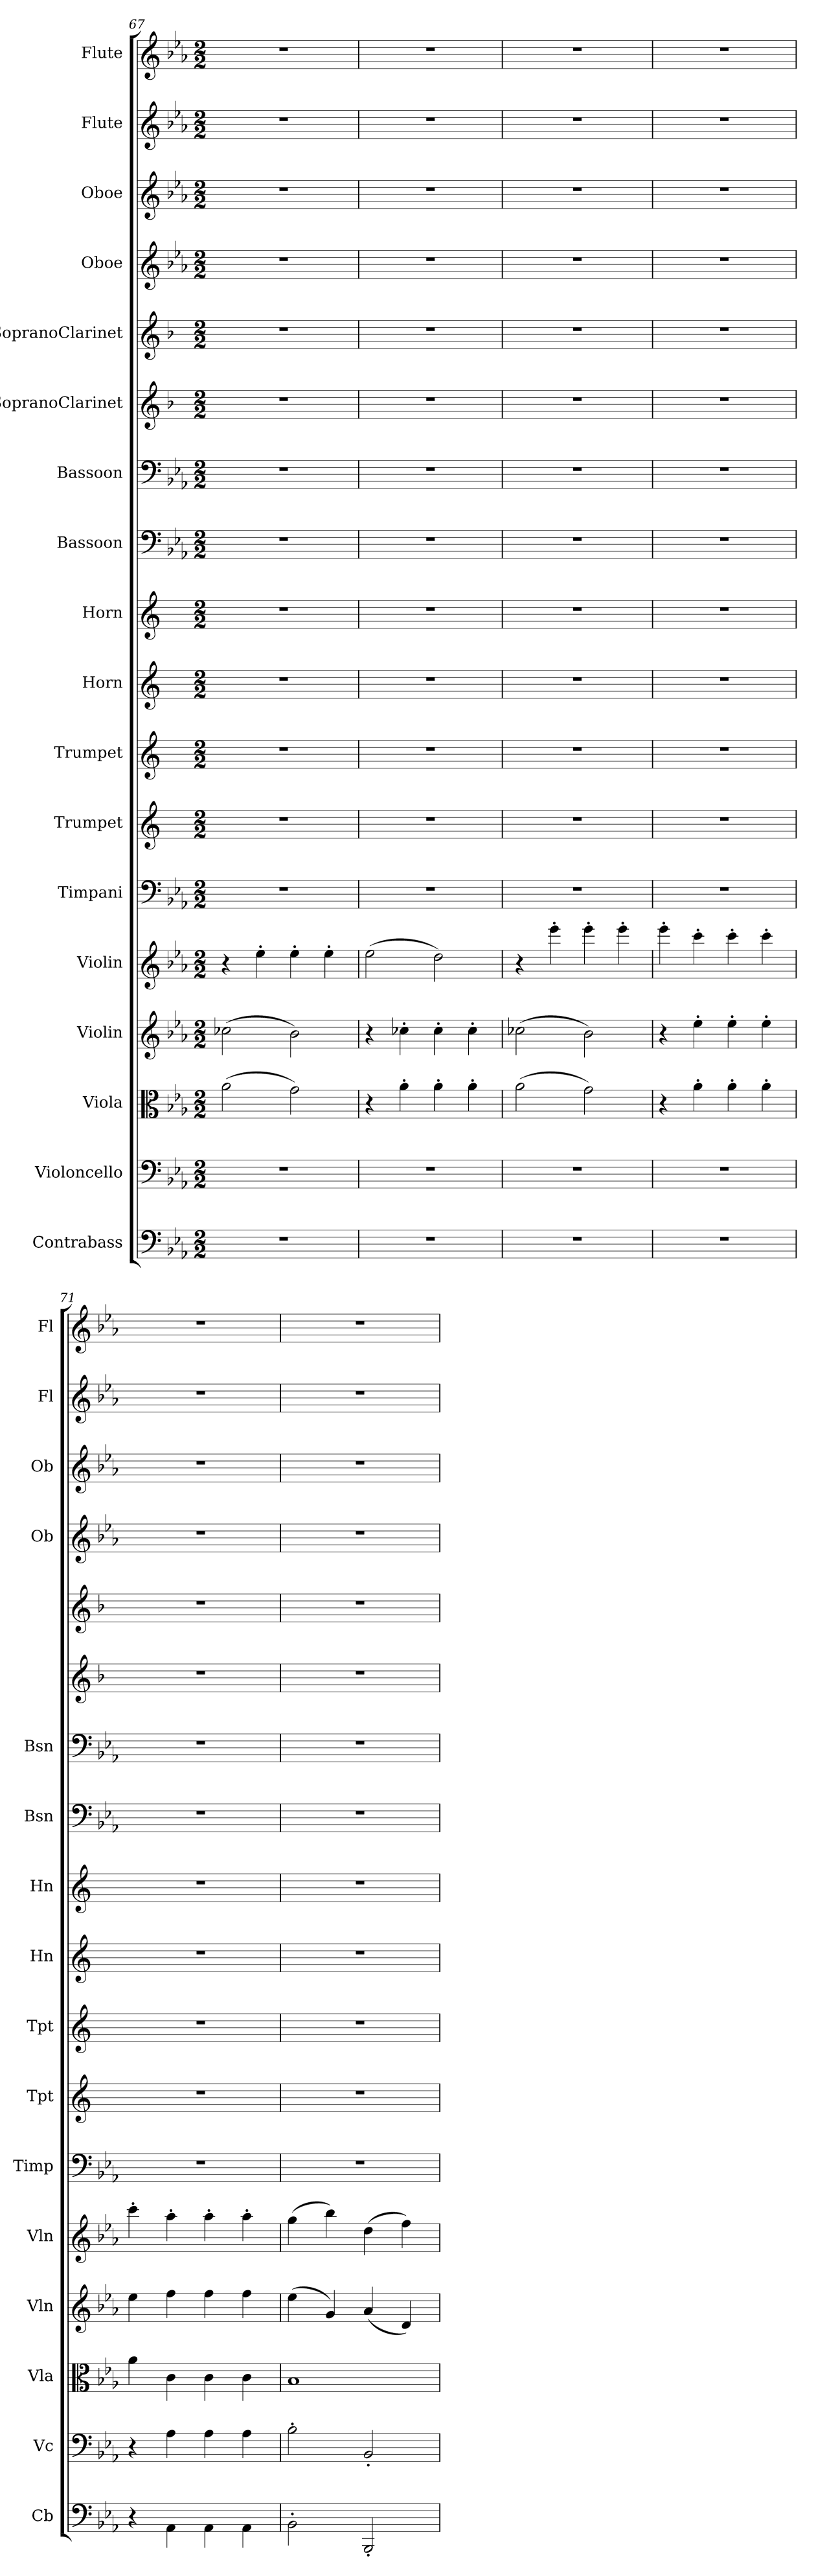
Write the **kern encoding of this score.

**kern	**kern	**kern	**kern	**kern	**kern	**kern	**kern	**kern	**kern	**kern	**kern	**kern	**kern	**kern	**kern	**kern	**kern
*part18	*part17	*part16	*part15	*part14	*part13	*part12	*part11	*part10	*part9	*part8	*part7	*part6	*part5	*part4	*part3	*part2	*part1
*staff18	*staff17	*staff16	*staff15	*staff14	*staff13	*staff12	*staff11	*staff10	*staff9	*staff8	*staff7	*staff6	*staff5	*staff4	*staff3	*staff2	*staff1
*I"Contrabass	*I"Violoncello	*I"Viola	*I"Violin	*I"Violin	*I"Timpani	*I"Trumpet	*I"Trumpet	*I"Horn	*I"Horn	*I"Bassoon	*I"Bassoon	*I"SopranoClarinet	*I"SopranoClarinet	*I"Oboe	*I"Oboe	*I"Flute	*I"Flute
*I'Cb	*I'Vc	*I'Vla	*I'Vln	*I'Vln	*I'Timp	*I'Tpt	*I'Tpt	*I'Hn	*I'Hn	*I'Bsn	*I'Bsn	*	*	*I'Ob	*I'Ob	*I'Fl	*I'Fl
*clefF4	*clefF4	*clefC3	*clefG2	*clefG2	*clefF4	*clefG2	*clefG2	*clefG2	*clefG2	*clefF4	*clefF4	*clefG2	*clefG2	*clefG2	*clefG2	*clefG2	*clefG2
*k[b-e-a-]	*k[b-e-a-]	*k[b-e-a-]	*k[b-e-a-]	*k[b-e-a-]	*k[b-e-a-]	*k[]	*k[]	*k[]	*k[]	*k[b-e-a-]	*k[b-e-a-]	*k[b-]	*k[b-]	*k[b-e-a-]	*k[b-e-a-]	*k[b-e-a-]	*k[b-e-a-]
*M2/2	*M2/2	*M2/2	*M2/2	*M2/2	*M2/2	*M2/2	*M2/2	*M2/2	*M2/2	*M2/2	*M2/2	*M2/2	*M2/2	*M2/2	*M2/2	*M2/2	*M2/2
=67	=67	=67	=67	=67	=67	=67	=67	=67	=67	=67	=67	=67	=67	=67	=67	=67	=67
1r	1r	(2a-\	(2cc-X\	4r	1r	1r	1r	1r	1r	1r	1r	1r	1r	1r	1r	1r	1r
.	.	.	.	4ee-'\	.	.	.	.	.	.	.	.	.	.	.	.	.
.	.	2g\)	2b-\)	4ee-'\	.	.	.	.	.	.	.	.	.	.	.	.	.
.	.	.	.	4ee-'\	.	.	.	.	.	.	.	.	.	.	.	.	.
=68	=68	=68	=68	=68	=68	=68	=68	=68	=68	=68	=68	=68	=68	=68	=68	=68	=68
1r	1r	4r	4r	(2ee-\	1r	1r	1r	1r	1r	1r	1r	1r	1r	1r	1r	1r	1r
.	.	4a-'\	4cc-X'\	.	.	.	.	.	.	.	.	.	.	.	.	.	.
.	.	4a-'\	4cc-'\	2dd\)	.	.	.	.	.	.	.	.	.	.	.	.	.
.	.	4a-'\	4cc-'\	.	.	.	.	.	.	.	.	.	.	.	.	.	.
=69	=69	=69	=69	=69	=69	=69	=69	=69	=69	=69	=69	=69	=69	=69	=69	=69	=69
1r	1r	(2a-\	(2cc-X\	4r	1r	1r	1r	1r	1r	1r	1r	1r	1r	1r	1r	1r	1r
.	.	.	.	4eee-'\	.	.	.	.	.	.	.	.	.	.	.	.	.
.	.	2g\)	2b-\)	4eee-'\	.	.	.	.	.	.	.	.	.	.	.	.	.
.	.	.	.	4eee-'\	.	.	.	.	.	.	.	.	.	.	.	.	.
=70	=70	=70	=70	=70	=70	=70	=70	=70	=70	=70	=70	=70	=70	=70	=70	=70	=70
1r	1r	4r	4r	4eee-'\	1r	1r	1r	1r	1r	1r	1r	1r	1r	1r	1r	1r	1r
.	.	4a-'\	4ee-'\	4ccc'\	.	.	.	.	.	.	.	.	.	.	.	.	.
.	.	4a-'\	4ee-'\	4ccc'\	.	.	.	.	.	.	.	.	.	.	.	.	.
.	.	4a-'\	4ee-'\	4ccc'\	.	.	.	.	.	.	.	.	.	.	.	.	.
=71	=71	=71	=71	=71	=71	=71	=71	=71	=71	=71	=71	=71	=71	=71	=71	=71	=71
4r	4r	4a-\	4ee-\	4ccc'\	1r	1r	1r	1r	1r	1r	1r	1r	1r	1r	1r	1r	1r
4AA-\	4A-\	4c\	4ff\	4aa-'\	.	.	.	.	.	.	.	.	.	.	.	.	.
4AA-\	4A-\	4c\	4ff\	4aa-'\	.	.	.	.	.	.	.	.	.	.	.	.	.
4AA-\	4A-\	4c\	4ff\	4aa-'\	.	.	.	.	.	.	.	.	.	.	.	.	.
=72	=72	=72	=72	=72	=72	=72	=72	=72	=72	=72	=72	=72	=72	=72	=72	=72	=72
2BB-'\	2B-'\	1B-/	(4ee-\	(4gg\	1r	1r	1r	1r	1r	1r	1r	1r	1r	1r	1r	1r	1r
.	.	.	4g/)	4bb-\)	.	.	.	.	.	.	.	.	.	.	.	.	.
2BBB-'/	2BB-'/	.	(4a-/	(4dd\	.	.	.	.	.	.	.	.	.	.	.	.	.
.	.	.	4d/)	4ff\)	.	.	.	.	.	.	.	.	.	.	.	.	.
=	=	=	=	=	=	=	=	=	=	=	=	=	=	=	=	=	=
*-	*-	*-	*-	*-	*-	*-	*-	*-	*-	*-	*-	*-	*-	*-	*-	*-	*-
